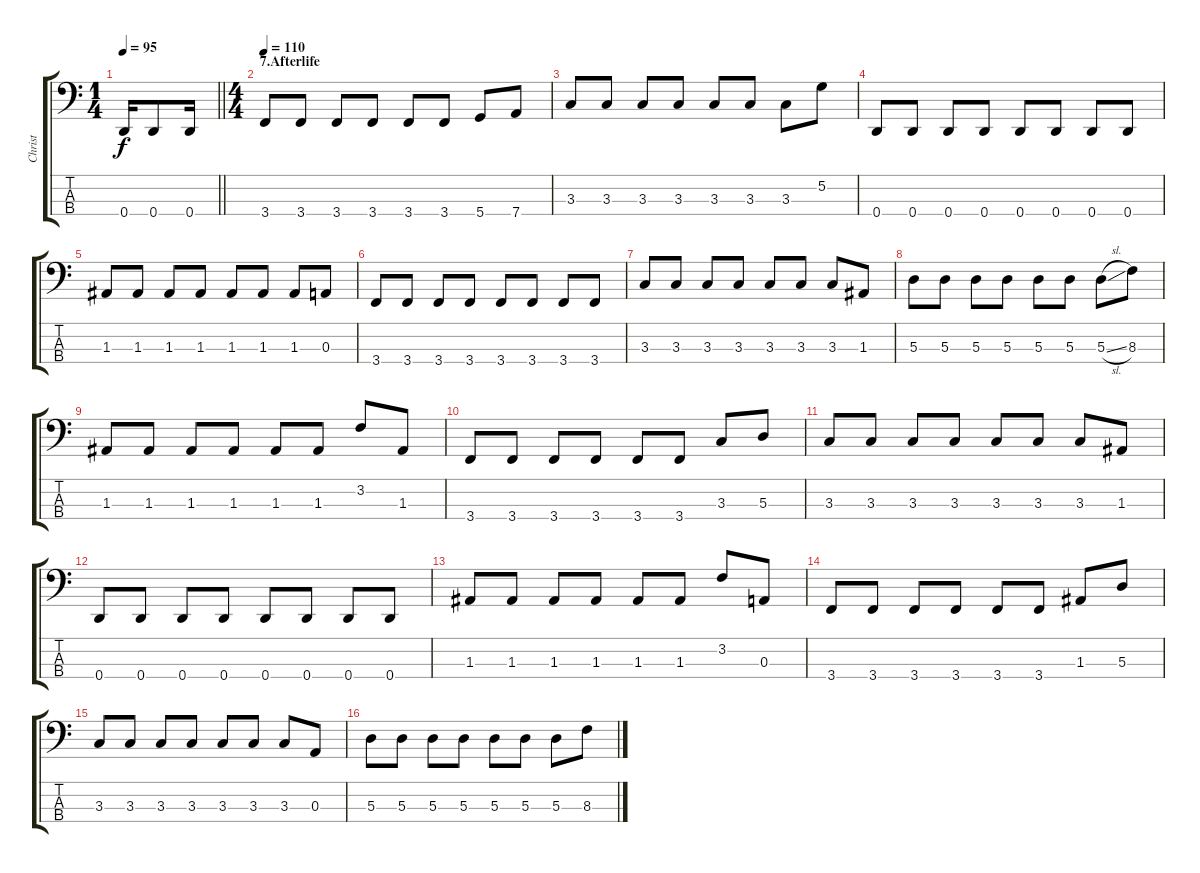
\track ("Christ" "Christ") {instrument electricbasspick}
\staff {score tabs}
\tuning (G2 D2 A1 D1) {hide}
\ts (1 4)
\tempo 95
\clef f4
\barLineRight lightlight
\ks c
0.4.16{dy f} 0.4.8 0.4.16 |
\ts (4 4)
\section ("" "7.Afterlife")
\tempo 110
3.4.8 3.4.8 3.4.8 3.4.8 3.4.8 3.4.8 5.4.8 7.4.8 |
3.3.8 3.3.8 3.3.8 3.3.8 3.3.8 3.3.8 3.3.8 5.2.8 |
0.4.8 0.4.8 0.4.8 0.4.8 0.4.8 0.4.8 0.4.8 0.4.8 |
1.3.8 1.3.8 1.3.8 1.3.8 1.3.8 1.3.8 1.3.8 0.3.8 |
3.4.8 3.4.8 3.4.8 3.4.8 3.4.8 3.4.8 3.4.8 3.4.8 |
3.3.8 3.3.8 3.3.8 3.3.8 3.3.8 3.3.8 3.3.8 1.3.8 |
5.3.8 5.3.8 5.3.8 5.3.8 5.3.8 5.3.8 5.3{sl}.8 8.3.8 |
1.3.8 1.3.8 1.3.8 1.3.8 1.3.8 1.3.8 3.2.8 1.3.8 |
3.4.8 3.4.8 3.4.8 3.4.8 3.4.8 3.4.8 3.3.8 5.3.8 |
3.3.8 3.3.8 3.3.8 3.3.8 3.3.8 3.3.8 3.3.8 1.3.8 |
0.4.8 0.4.8 0.4.8 0.4.8 0.4.8 0.4.8 0.4.8 0.4.8 |
1.3.8 1.3.8 1.3.8 1.3.8 1.3.8 1.3.8 3.2.8 0.3.8 |
3.4.8 3.4.8 3.4.8 3.4.8 3.4.8 3.4.8 1.3.8 5.3.8 |
3.3.8 3.3.8 3.3.8 3.3.8 3.3.8 3.3.8 3.3.8 0.3.8 |
5.3.8 5.3.8 5.3.8 5.3.8 5.3.8 5.3.8 5.3.8 8.3.8
